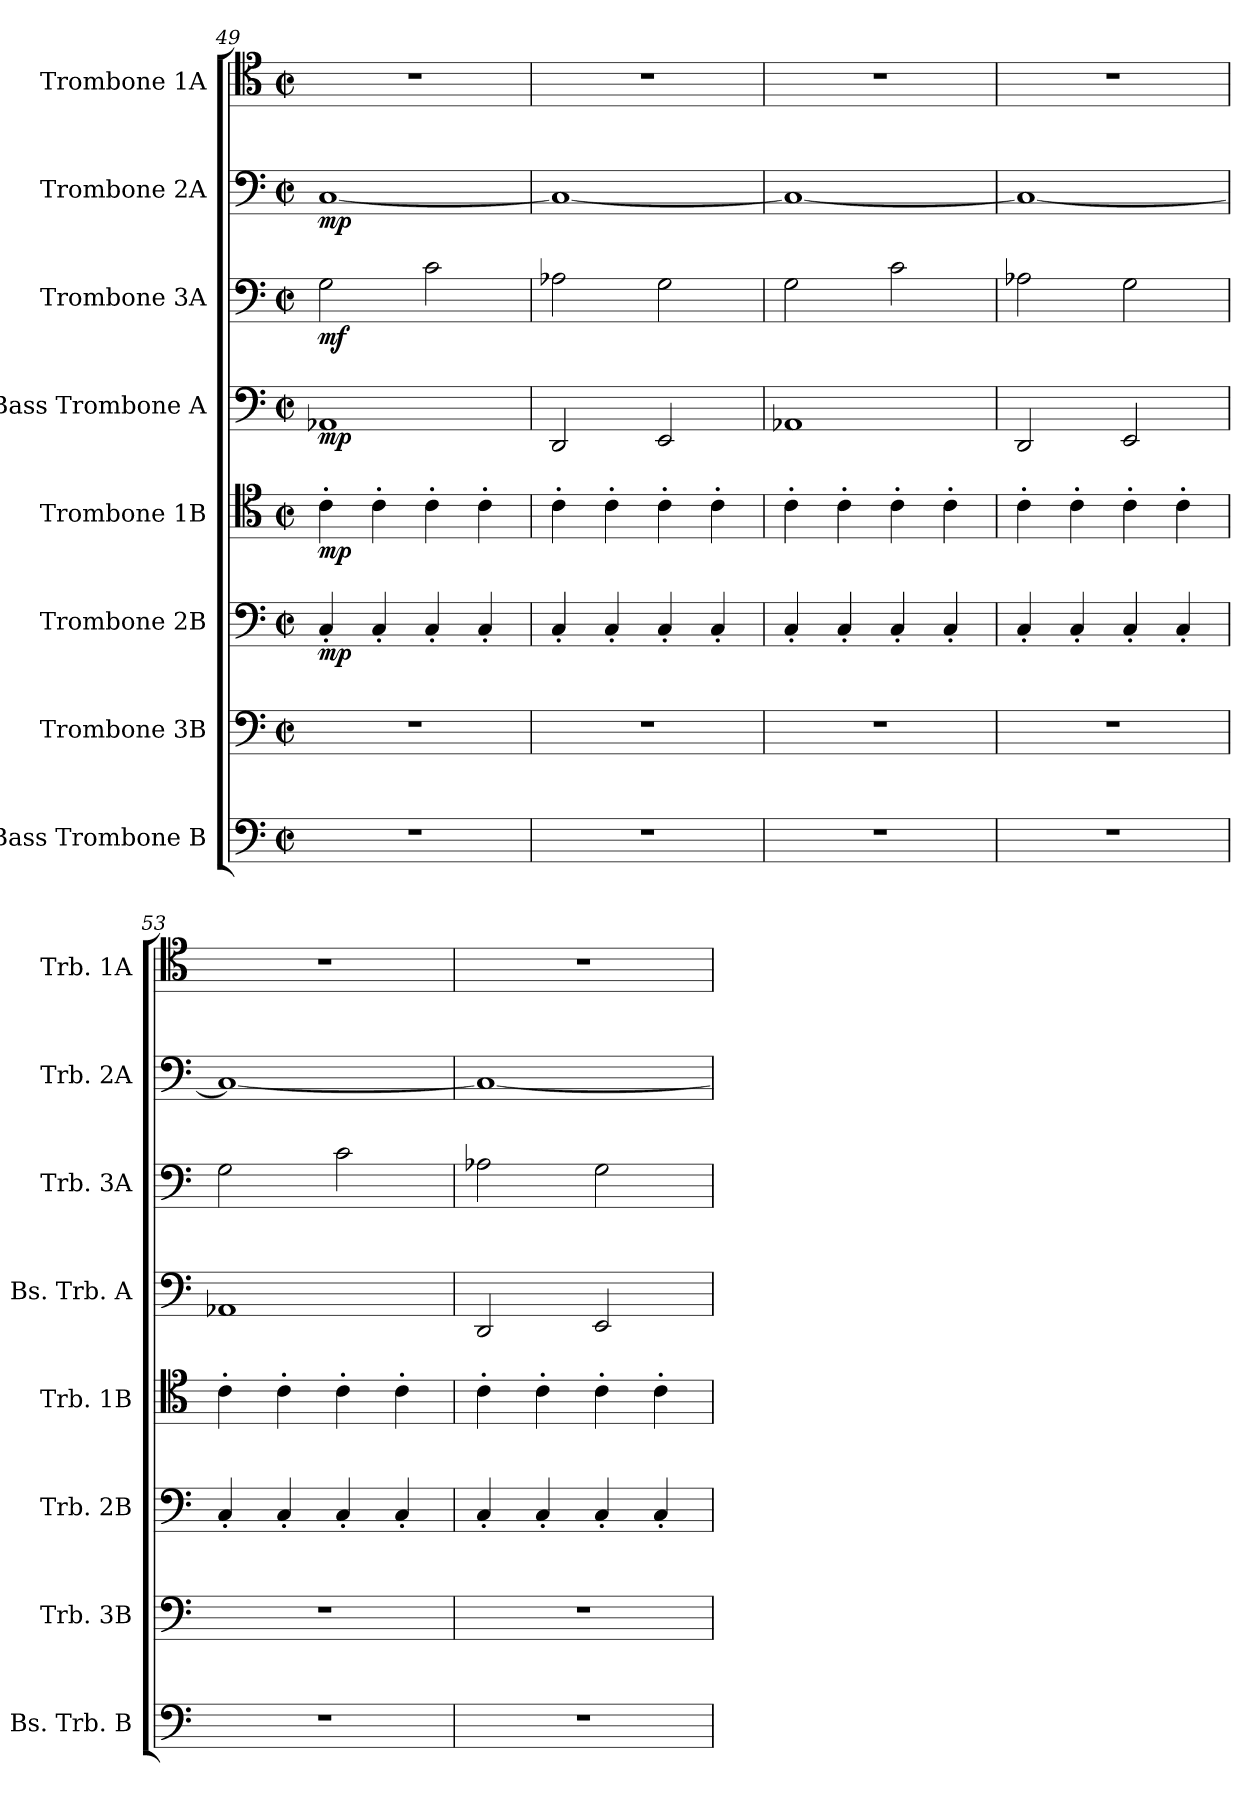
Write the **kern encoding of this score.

**kern	**kern	**kern	**dynam	**kern	**dynam	**kern	**dynam	**kern	**dynam	**kern	**dynam	**kern
*part8	*part7	*part6	*part6	*part5	*part5	*part4	*part4	*part3	*part3	*part2	*part2	*part1
*staff8	*staff7	*staff6	*staff6	*staff5	*staff5	*staff4	*staff4	*staff3	*staff3	*staff2	*staff2	*staff1
*I"Bass Trombone B	*I"Trombone 3B	*I"Trombone 2B	*	*I"Trombone 1B	*	*I"Bass Trombone A	*	*I"Trombone 3A	*	*I"Trombone 2A	*	*I"Trombone 1A
*I'Bs. Trb. B	*I'Trb. 3B	*I'Trb. 2B	*	*I'Trb. 1B	*	*I'Bs. Trb. A	*	*I'Trb. 3A	*	*I'Trb. 2A	*	*I'Trb. 1A
*clefF4	*clefF4	*clefF4	*	*clefC4	*	*clefF4	*	*clefF4	*	*clefF4	*	*clefC4
*k[]	*k[]	*k[]	*	*k[]	*	*k[]	*	*k[]	*	*k[]	*	*k[]
*M2/2	*M2/2	*M2/2	*	*M2/2	*	*M2/2	*	*M2/2	*	*M2/2	*	*M2/2
*met(c|)	*met(c|)	*met(c|)	*	*met(c|)	*	*met(c|)	*	*met(c|)	*	*met(c|)	*	*met(c|)
=49	=49	=49	=49	=49	=49	=49	=49	=49	=49	=49	=49	=49
!	!	!	!LO:DY:b	!	!LO:DY:b	!	!LO:DY:b	!	!LO:DY:b	!	!LO:DY:b	!
1r	1r	4C'/	mp	4c'\	mp	1AA-X	mp	2G\	mf	[1C	mp	1r
.	.	4C'/	.	4c'\	.	.	.	.	.	.	.	.
.	.	4C'/	.	4c'\	.	.	.	2c\	.	.	.	.
.	.	4C'/	.	4c'\	.	.	.	.	.	.	.	.
=50	=50	=50	=50	=50	=50	=50	=50	=50	=50	=50	=50	=50
1r	1r	4C'/	.	4c'\	.	2DD/	.	2A-X\	.	1C_	.	1r
.	.	4C'/	.	4c'\	.	.	.	.	.	.	.	.
.	.	4C'/	.	4c'\	.	2EE/	.	2G\	.	.	.	.
.	.	4C'/	.	4c'\	.	.	.	.	.	.	.	.
=51	=51	=51	=51	=51	=51	=51	=51	=51	=51	=51	=51	=51
1r	1r	4C'/	.	4c'\	.	1AA-X	.	2G\	.	1C_	.	1r
.	.	4C'/	.	4c'\	.	.	.	.	.	.	.	.
.	.	4C'/	.	4c'\	.	.	.	2c\	.	.	.	.
.	.	4C'/	.	4c'\	.	.	.	.	.	.	.	.
!!LO:PB:g=z
=52	=52	=52	=52	=52	=52	=52	=52	=52	=52	=52	=52	=52
1r	1r	4C'/	.	4c'\	.	2DD/	.	2A-X\	.	1C_	.	1r
.	.	4C'/	.	4c'\	.	.	.	.	.	.	.	.
.	.	4C'/	.	4c'\	.	2EE/	.	2G\	.	.	.	.
.	.	4C'/	.	4c'\	.	.	.	.	.	.	.	.
=53	=53	=53	=53	=53	=53	=53	=53	=53	=53	=53	=53	=53
1r	1r	4C'/	.	4c'\	.	1AA-X	.	2G\	.	1C_	.	1r
.	.	4C'/	.	4c'\	.	.	.	.	.	.	.	.
.	.	4C'/	.	4c'\	.	.	.	2c\	.	.	.	.
.	.	4C'/	.	4c'\	.	.	.	.	.	.	.	.
=54	=54	=54	=54	=54	=54	=54	=54	=54	=54	=54	=54	=54
1r	1r	4C'/	.	4c'\	.	2DD/	.	2A-X\	.	1C_	.	1r
.	.	4C'/	.	4c'\	.	.	.	.	.	.	.	.
.	.	4C'/	.	4c'\	.	2EE/	.	2G\	.	.	.	.
.	.	4C'/	.	4c'\	.	.	.	.	.	.	.	.
=	=	=	=	=	=	=	=	=	=	=	=	=
*-	*-	*-	*-	*-	*-	*-	*-	*-	*-	*-	*-	*-
